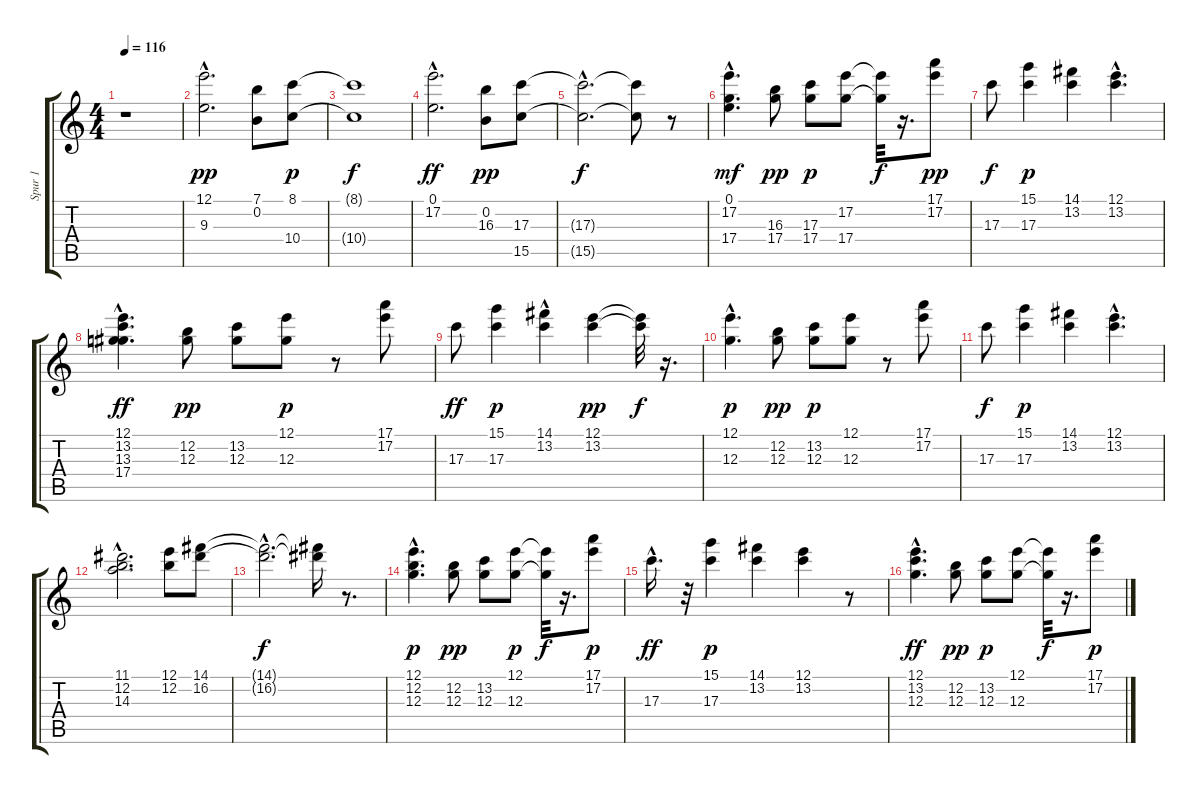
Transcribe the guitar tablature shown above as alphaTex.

\track ("Spur 1" "Spur 1") {instrument overdrivenguitar}
\staff {score tabs}
\tuning (E4 B3 G3 D3 A2 E2) {hide}
\ts (4 4)
\tempo 116
\clef g2
\ks c
r.1{dy pp instrument overdrivenguitar} |
(12.1{hac} 9.3{hac}).2{d} (7.1 0.2).8 (8.1 10.4).8{dy p} |
(8.1{t} 10.4{t}).1{dy f} |
(0.1{hac} 17.2{hac}).2{d dy ff} (0.2 16.3).8{dy pp} (17.3 15.5).8 |
(17.3{hac t} 15.5{hac t}).2{d dy f} (17.3{t} 15.5{t}).8 r.8 |
(0.1 17.2{hac} 17.4).4{d dy mf} (16.3 17.4).8{dy pp} (17.3 17.4).8{dy p} (17.2 17.4).8 (17.2{t} 17.4{t}).32{dy f} r.16{d} (17.1 17.2).8{dy pp} |
17.3.8{dy f} (15.1 17.3).4{dy p} (14.1 13.2).4 (12.1 13.2{hac}).4{d} |
(12.1{hac} 13.2{hac} 13.3 17.4{hac}).4{d dy ff} (12.2 12.3).8{dy pp} (13.2 12.3).8 (12.1 12.3).8{dy p} r.8 (17.1 17.2).8 |
17.3.8{dy ff} (15.1 17.3).4{dy p} (14.1 13.2{hac}).4 (12.1 13.2).4{dy pp} (12.1{t} 13.2{t}).32{dy f} r.16{d} |
(12.1{hac} 12.3{hac}).4{d dy p} (12.2 12.3).8{dy pp} (13.2 12.3).8{dy p} (12.1 12.3).8 r.8 (17.1 17.2).8 |
17.3.8{dy f} (15.1 17.3).4{dy p} (14.1 13.2).4 (12.1{hac} 13.2{hac}).4{d} |
(11.1{hac} 12.2 14.3).2{d} (12.1 12.2).8 (14.1 16.2).8 |
(14.1{hac t} 16.2{hac t}).2{d dy f} (14.1{t} 16.2{t}).16 r.8{d} |
(12.1{hac} 12.2 12.3{hac}).4{d dy p} (12.2 12.3).8{dy pp} (13.2 12.3).8 (12.1 12.3).8{dy p} (12.1{t} 12.3{t}).32{dy f} r.16{d} (17.1 17.2).8{dy p} |
17.3{hac}.16{d dy ff} r.32 (15.1 17.3).4{dy p} (14.1 13.2).4 (12.1 13.2).4 r.8 |
(12.1{hac} 13.2 12.3).4{d dy ff} (12.2 12.3).8{dy pp} (13.2 12.3).8{dy p} (12.1 12.3).8 (12.1{t} 12.3{t}).32{dy f} r.16{d} (17.1 17.2).8{dy p}
